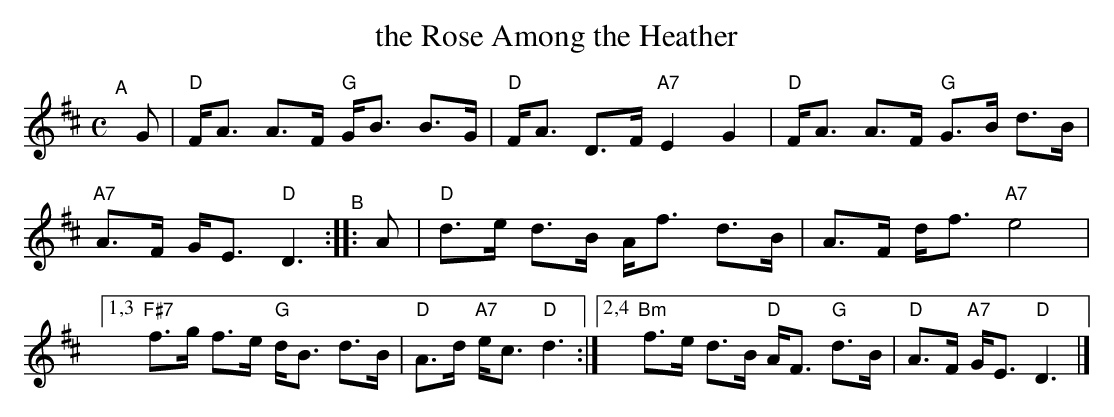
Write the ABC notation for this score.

X:1
T: the Rose Among the Heather
M: C
L: 1/8
K: D
"^A"[|] G \
| "D"F<A A>F "G"G<B B>G | "D"F<A D>F "A7"E2 G2 \
| "D"F<A A>F "G"G>B d>B | "A7"A>F G<E "D"D3 "^B":: A \
| "D"d>e d>B A<f d>B \
                     | A>F d<f "A7"e4 \
|[1,3 "F#7"f>g f>e "G"d<B d>B | "D"A>d "A7"e<c "D"d3 \
:|[2,4 "Bm"f>e d>B "D"A<F "G"d>B | "D"A>F "A7"G<E "D"D3 |]
